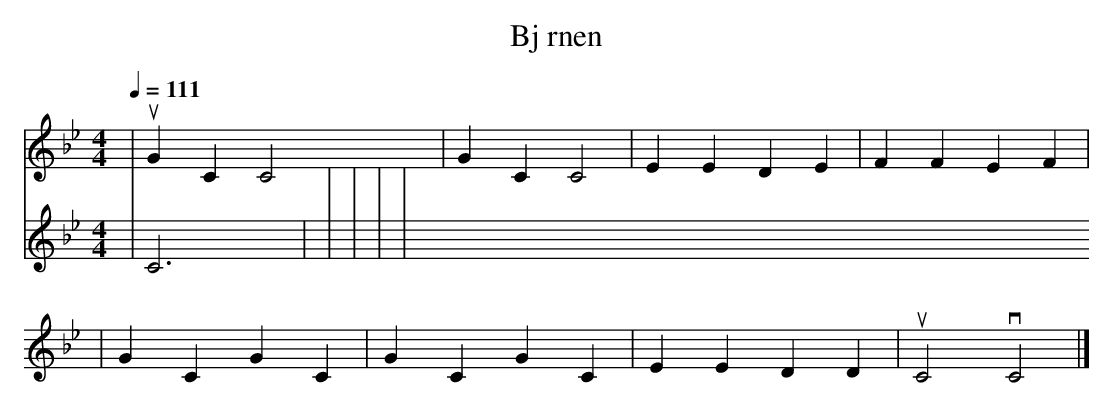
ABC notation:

X:1
T: Bj rnen
M: 4/4
L: 1/4
Q: 111
K: Bb
[V:1] | uGC C2 | GC C2 | EE DE | FF EF |
[V:2] | C3 | | | |
[V:1] | GC GC | GC GC | EE DD | uC2 vC2 |]
[V:2] |
